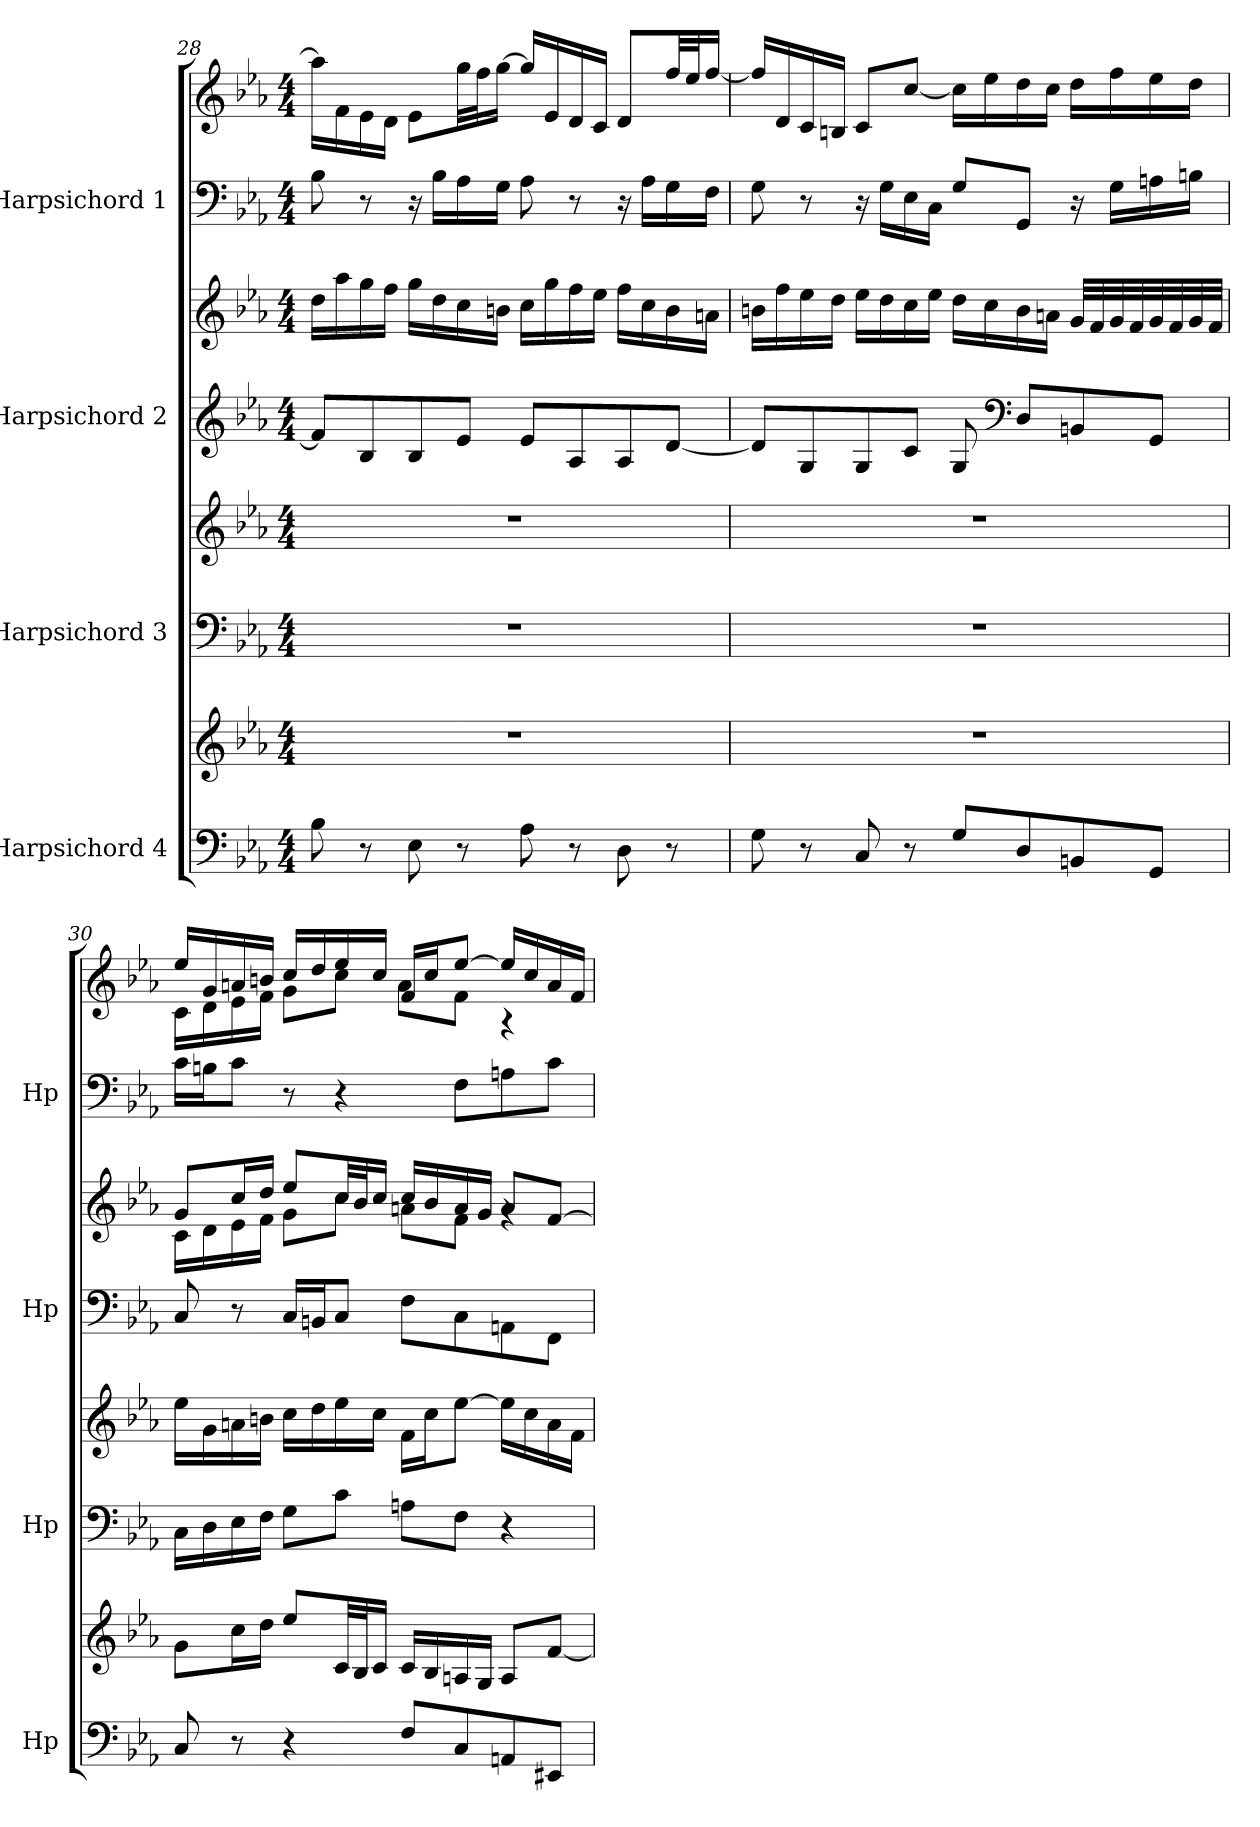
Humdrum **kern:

**kern	**kern	**kern	**kern	**kern	**kern	**kern	**kern
*part4	*part4	*part3	*part3	*part2	*part2	*part1	*part1
*staff8	*staff7	*staff6	*staff5	*staff4	*staff3	*staff2	*staff1
*I"Harpsichord 4	*	*I"Harpsichord 3	*	*I"Harpsichord 2	*	*I"Harpsichord 1	*
*I'Hp	*	*I'Hp	*	*I'Hp	*	*I'Hp	*
!!LO:PB:g=z
*clefF4	*clefG2	*clefF4	*clefG2	*clefG2	*clefG2	*clefF4	*clefG2
*k[b-e-a-]	*k[b-e-a-]	*k[b-e-a-]	*k[b-e-a-]	*k[b-e-a-]	*k[b-e-a-]	*k[b-e-a-]	*k[b-e-a-]
*M4/4	*M4/4	*M4/4	*M4/4	*M4/4	*M4/4	*M4/4	*M4/4
=28	=28	=28	=28	=28	=28	=28	=28
8B-\	1r	1r	1r	8f/L]	16dd\LL	8B-\	16aa-\LL]
.	.	.	.	.	16aa-\	.	16f\
8r	.	.	.	8B-/	16gg\	8r	16e-\
.	.	.	.	.	16ff\JJ	.	16d\JJ
8E-\	.	.	.	8B-/	16gg\LL	16r	8e-\L
.	.	.	.	.	16dd\	16B-\LL	.
8r	.	.	.	8e-/J	16cc\	16A-\	32gg\LL
.	.	.	.	.	.	.	32ff\J
.	.	.	.	.	16bn\JJ	16G\JJ	[16gg\JJ
8A-\	.	.	.	8e-/L	16cc\LL	8A-\	16gg/LL]
.	.	.	.	.	16gg\	.	16e-/
8r	.	.	.	8A-/	16ff\	8r	16d/
.	.	.	.	.	16ee-\JJ	.	16c/JJ
8D\	.	.	.	8A-/	16ff\LL	16r	8d/L
.	.	.	.	.	16cc\	16A-\LL	.
8r	.	.	.	[8d/J	16b\	16G\	32ff/LL
.	.	.	.	.	.	.	32ee-/J
.	.	.	.	.	16an\JJ	16F\JJ	[16ff/JJ
=29	=29	=29	=29	=29	=29	=29	=29
8G\	1r	1r	1r	8d/L]	16bn\LL	8G\	16ff/LL]
.	.	.	.	.	16ff\	.	16d/
8r	.	.	.	8G/	16ee-\	8r	16c/
.	.	.	.	.	16dd\JJ	.	16Bn/JJ
8C/	.	.	.	8G/	16ee-\LL	16r	8c/L
.	.	.	.	.	16dd\	16G\LL	.
8r	.	.	.	8c/J	16cc\	16E-\	[8cc/J
.	.	.	.	.	16ee-\JJ	16C\JJ	.
8G/L	.	.	.	8G/	16dd\LL	8G/L	16cc\LL]
.	.	.	.	.	16cc\	.	16ee-\
*	*	*	*	*clefF4	*	*	*
8D/	.	.	.	8D/L	16b\	8GG/J	16dd\
.	.	.	.	.	16an\JJ	.	16cc\JJ
8BBn/	.	.	.	8BBn/	32g/LLL	16r	16dd\LL
.	.	.	.	.	32f/	.	.
.	.	.	.	.	32g/	16G\LL	16ff\
.	.	.	.	.	32f/	.	.
8GG/J	.	.	.	8GG/J	32g/	16An\	16ee-\
.	.	.	.	.	32f/	.	.
.	.	.	.	.	32g/	16Bn\JJ	16dd\JJ
.	.	.	.	.	32f/JJJ	.	.
!!LO:PB:g=z
=30	=30	=30	=30	=30	=30	=30	=30
*	*	*	*	*	*^	*	*^
8C/	8g\L	16C\LL	16ee-\LL	8C/	8g/L	16c\LL	16c\LL	16ee-/LL	16c\LL
.	.	16D\	16g\	.	.	16d\	16Bn\J	16g/	16d\
8r	16cc\L	16E-\	16an\	8r	16cc/L	16e-\	8c\J	16an/	16e-\
.	16dd\JJ	16F\JJ	16bn\JJ	.	16dd/JJ	16f\JJ	.	16bn/JJ	16f\JJ
4r	8ee-/L	8G\L	16cc\LL	16C/LL	8ee-/L	8g\L	8r	16cc/LL	8g\L
.	.	.	16dd\	16BBn/J	.	.	.	16dd/	.
.	32c/LL	8c\J	16ee-\	8C/J	32cc/LL	8cc\J	4r	16ee-/	8cc\J
.	32B-/J	.	.	.	32b-/J	.	.	.	.
.	16c/JJ	.	16cc\JJ	.	16cc/JJ	.	.	16cc/JJ	.
8F/L	16c/LL	8An\L	16f\LL	8F\L	16cc/LL	8an\L	.	16f/LL	8a\L
.	16B-/	.	16cc\J	.	16b-/	.	.	16cc/J	.
8C/	16An/	8F\J	[8ee-\J	8C\	16a/	8f\J	8F\L	[8ee-/J	8f\J
.	16G/JJ	.	.	.	16g/JJ	.	.	.	.
8AAn/	8A/L	4r	16ee-\LL]	8AAn\	8a/L	4rg	8An\	16ee-/LL]	4r
.	.	.	16cc\	.	.	.	.	16cc/	.
8EE#X/J	[8f/J	.	16a\	8FF\J	[8f/J	.	8c\J	16a/	.
.	.	.	16f\JJ	.	.	.	.	16f/JJ	.
*	*	*	*	*	*v	*v	*	*v	*v
=	=	=	=	=	=	=	=
*-	*-	*-	*-	*-	*-	*-	*-
